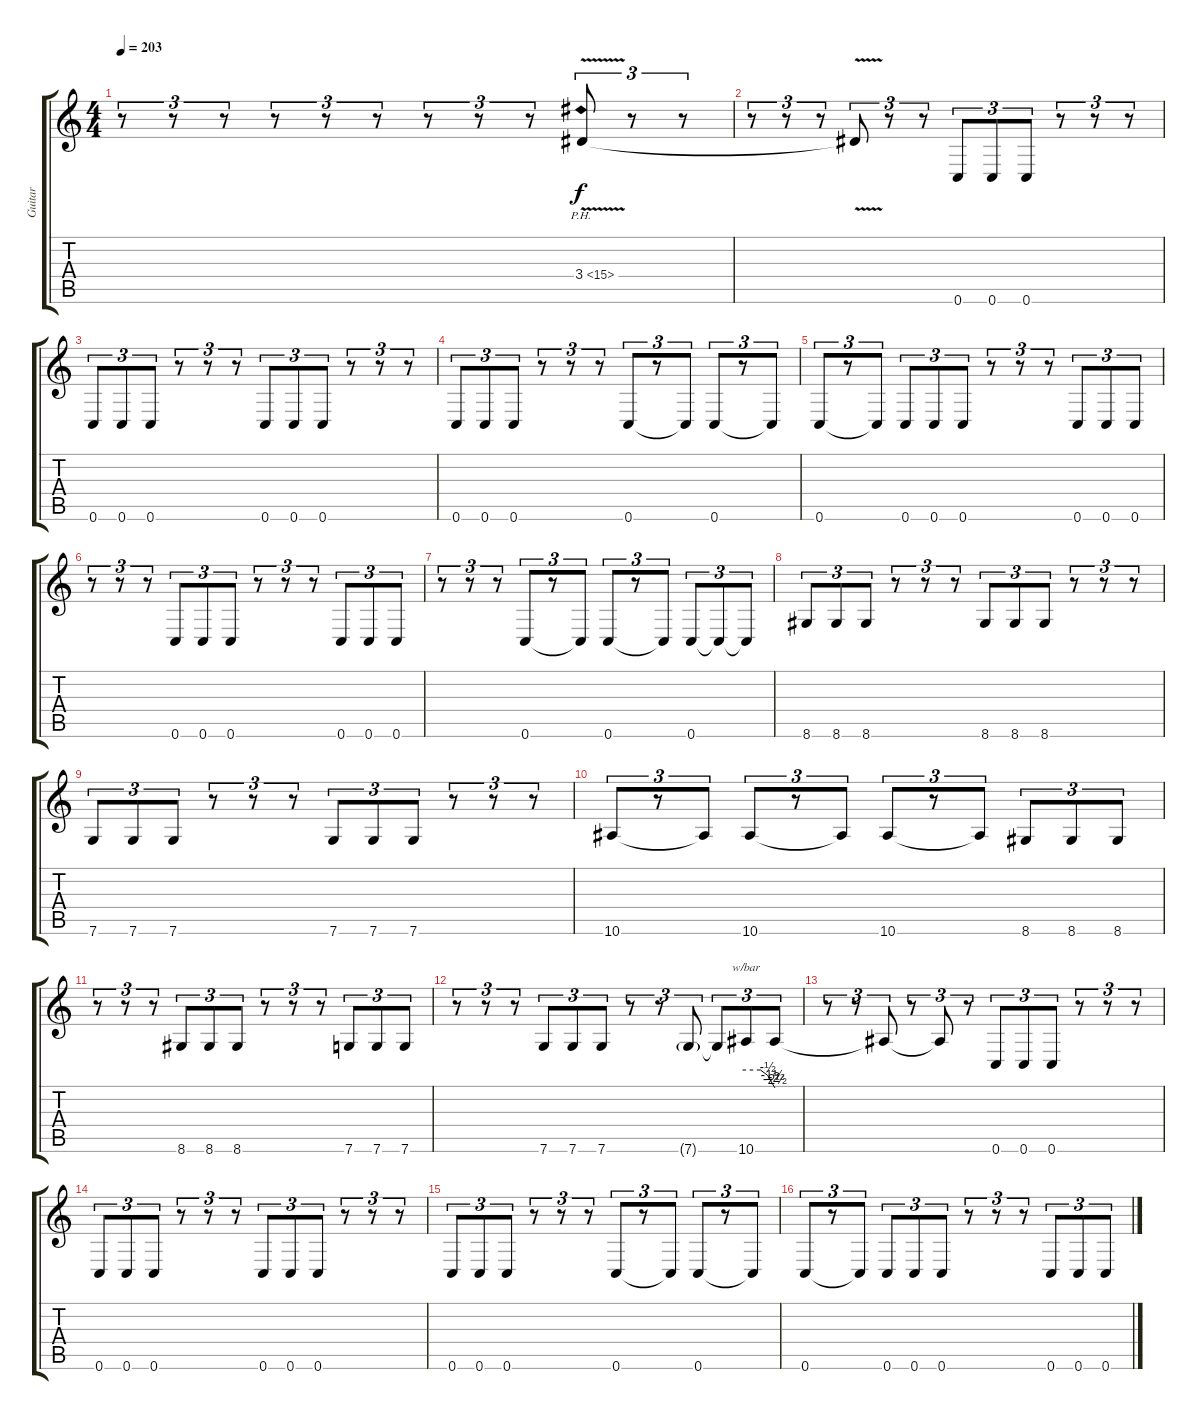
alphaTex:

\track ("Guitar" "Guitar") {instrument distortionguitar}
\staff {score tabs}
\tuning (D4 A3 F3 C3 G2 C2) {hide}
\ts (4 4)
\tempo 203
\clef g2
\ks c
r.8{tu (3 2) dy f} r.8{tu (3 2)} r.8{tu (3 2)} r.8{tu (3 2)} r.8{tu (3 2)} r.8{tu (3 2)} r.8{tu (3 2)} r.8{tu (3 2)} r.8{tu (3 2)} 3.4{ph 12 v}.8{tu (3 2)} r.8{tu (3 2)} r.8{tu (3 2)} |
r.8{tu (3 2)} r.8{tu (3 2)} r.8{tu (3 2)} 3.4{t}.8{tu (3 2)} r.8{tu (3 2)} r.8{tu (3 2)} 0.6.8{tu (3 2)} 0.6.8{tu (3 2)} 0.6.8{tu (3 2)} r.8{tu (3 2)} r.8{tu (3 2)} r.8{tu (3 2)} |
0.6.8{tu (3 2)} 0.6.8{tu (3 2)} 0.6.8{tu (3 2)} r.8{tu (3 2)} r.8{tu (3 2)} r.8{tu (3 2)} 0.6.8{tu (3 2)} 0.6.8{tu (3 2)} 0.6.8{tu (3 2)} r.8{tu (3 2)} r.8{tu (3 2)} r.8{tu (3 2)} |
0.6.8{tu (3 2)} 0.6.8{tu (3 2)} 0.6.8{tu (3 2)} r.8{tu (3 2)} r.8{tu (3 2)} r.8{tu (3 2)} 0.6.8{tu (3 2)} r.8{tu (3 2)} 0.6{t}.8{tu (3 2)} 0.6.8{tu (3 2)} r.8{tu (3 2)} 0.6{t}.8{tu (3 2)} |
0.6.8{tu (3 2)} r.8{tu (3 2)} 0.6{t}.8{tu (3 2)} 0.6.8{tu (3 2)} 0.6.8{tu (3 2)} 0.6.8{tu (3 2)} r.8{tu (3 2)} r.8{tu (3 2)} r.8{tu (3 2)} 0.6.8{tu (3 2)} 0.6.8{tu (3 2)} 0.6.8{tu (3 2)} |
r.8{tu (3 2)} r.8{tu (3 2)} r.8{tu (3 2)} 0.6.8{tu (3 2)} 0.6.8{tu (3 2)} 0.6.8{tu (3 2)} r.8{tu (3 2)} r.8{tu (3 2)} r.8{tu (3 2)} 0.6.8{tu (3 2)} 0.6.8{tu (3 2)} 0.6.8{tu (3 2)} |
r.8{tu (3 2)} r.8{tu (3 2)} r.8{tu (3 2)} 0.6.8{tu (3 2)} r.8{tu (3 2)} 0.6{t}.8{tu (3 2)} 0.6.8{tu (3 2)} r.8{tu (3 2)} 0.6{t}.8{tu (3 2)} 0.6.8{tu (3 2)} 0.6{t}.8{tu (3 2)} 0.6{t}.8{tu (3 2)} |
8.6.8{tu (3 2)} 8.6.8{tu (3 2)} 8.6.8{tu (3 2)} r.8{tu (3 2)} r.8{tu (3 2)} r.8{tu (3 2)} 8.6.8{tu (3 2)} 8.6.8{tu (3 2)} 8.6.8{tu (3 2)} r.8{tu (3 2)} r.8{tu (3 2)} r.8{tu (3 2)} |
7.6.8{tu (3 2)} 7.6.8{tu (3 2)} 7.6.8{tu (3 2)} r.8{tu (3 2)} r.8{tu (3 2)} r.8{tu (3 2)} 7.6.8{tu (3 2)} 7.6.8{tu (3 2)} 7.6.8{tu (3 2)} r.8{tu (3 2)} r.8{tu (3 2)} r.8{tu (3 2)} |
10.6.8{tu (3 2)} r.8{tu (3 2)} 10.6{t}.8{tu (3 2)} 10.6.8{tu (3 2)} r.8{tu (3 2)} 10.6{t}.8{tu (3 2)} 10.6.8{tu (3 2)} r.8{tu (3 2)} 10.6{t}.8{tu (3 2)} 8.6.8{tu (3 2)} 8.6.8{tu (3 2)} 8.6.8{tu (3 2)} |
r.8{tu (3 2)} r.8{tu (3 2)} r.8{tu (3 2)} 8.6.8{tu (3 2)} 8.6.8{tu (3 2)} 8.6.8{tu (3 2)} r.8{tu (3 2)} r.8{tu (3 2)} r.8{tu (3 2)} 7.6.8{tu (3 2)} 7.6.8{tu (3 2)} 7.6.8{tu (3 2)} |
r.8{tu (3 2)} r.8{tu (3 2)} r.8{tu (3 2)} 7.6.8{tu (3 2)} 7.6.8{tu (3 2)} 7.6.8{tu (3 2)} r.8{tu (3 2)} r.8{tu (3 2)} 7.6{g}.8{tu (3 2)} 7.6{t}.8{tu (3 2)} 10.6.8{tu (3 2) tbe (custom default 0 0 30 0 45 -2 55 -6 58 -8 60 -10)} 10.6{t}.8{tu (3 2)} |
r.8{tu (3 2)} r.8{tu (3 2)} 10.6{t}.8{tu (3 2)} r.8{tu (3 2)} 10.6{t}.8{tu (3 2)} r.8{tu (3 2)} 0.6.8{tu (3 2)} 0.6.8{tu (3 2)} 0.6.8{tu (3 2)} r.8{tu (3 2)} r.8{tu (3 2)} r.8{tu (3 2)} |
0.6.8{tu (3 2)} 0.6.8{tu (3 2)} 0.6.8{tu (3 2)} r.8{tu (3 2)} r.8{tu (3 2)} r.8{tu (3 2)} 0.6.8{tu (3 2)} 0.6.8{tu (3 2)} 0.6.8{tu (3 2)} r.8{tu (3 2)} r.8{tu (3 2)} r.8{tu (3 2)} |
0.6.8{tu (3 2)} 0.6.8{tu (3 2)} 0.6.8{tu (3 2)} r.8{tu (3 2)} r.8{tu (3 2)} r.8{tu (3 2)} 0.6.8{tu (3 2)} r.8{tu (3 2)} 0.6{t}.8{tu (3 2)} 0.6.8{tu (3 2)} r.8{tu (3 2)} 0.6{t}.8{tu (3 2)} |
0.6.8{tu (3 2)} r.8{tu (3 2)} 0.6{t}.8{tu (3 2)} 0.6.8{tu (3 2)} 0.6.8{tu (3 2)} 0.6.8{tu (3 2)} r.8{tu (3 2)} r.8{tu (3 2)} r.8{tu (3 2)} 0.6.8{tu (3 2)} 0.6.8{tu (3 2)} 0.6.8{tu (3 2)}
